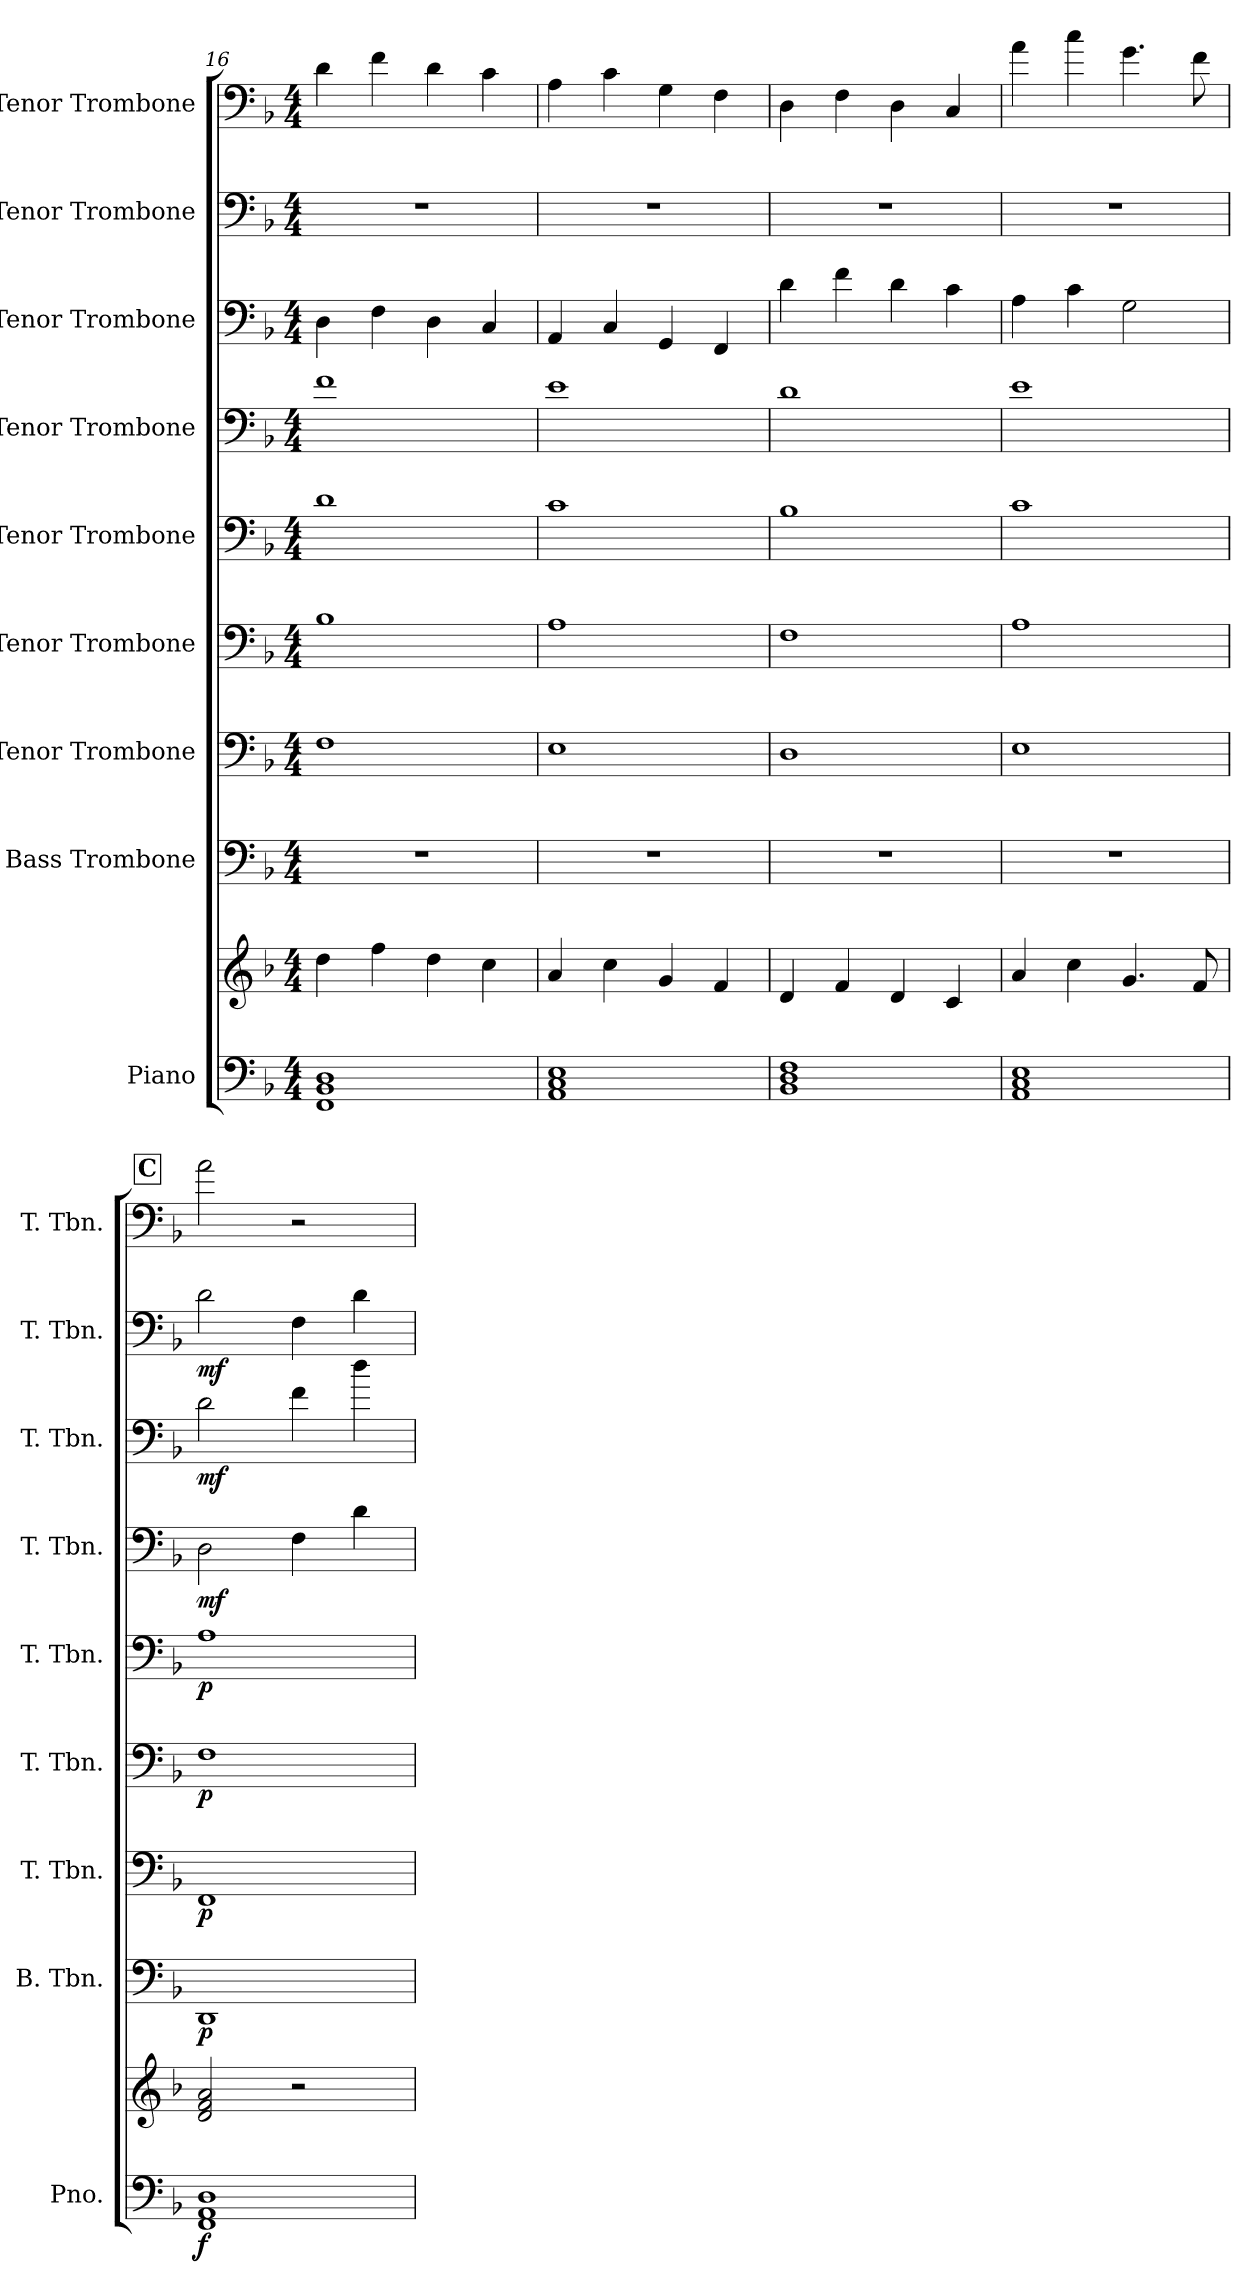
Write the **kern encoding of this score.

**kern	**kern	**dynam	**kern	**dynam	**kern	**dynam	**kern	**dynam	**kern	**dynam	**kern	**dynam	**kern	**dynam	**kern	**dynam	**kern
*part9	*part9	*part9	*part8	*part8	*part7	*part7	*part6	*part6	*part5	*part5	*part4	*part4	*part3	*part3	*part2	*part2	*part1
*staff10	*staff9	*staff9/10	*staff8	*staff8	*staff7	*staff7	*staff6	*staff6	*staff5	*staff5	*staff4	*staff4	*staff3	*staff3	*staff2	*staff2	*staff1
*I"Piano	*	*	*I"Bass Trombone	*	*I"Tenor Trombone	*	*I"Tenor Trombone	*	*I"Tenor Trombone	*	*I"Tenor Trombone	*	*I"Tenor Trombone	*	*I"Tenor Trombone	*	*I"Tenor Trombone
*I'Pno.	*	*	*I'B. Tbn.	*	*I'T. Tbn.	*	*I'T. Tbn.	*	*I'T. Tbn.	*	*I'T. Tbn.	*	*I'T. Tbn.	*	*I'T. Tbn.	*	*I'T. Tbn.
*clefF4	*clefG2	*	*clefF4	*	*clefF4	*	*clefF4	*	*clefF4	*	*clefF4	*	*clefF4	*	*clefF4	*	*clefF4
*k[b-]	*k[b-]	*	*k[b-]	*	*k[b-]	*	*k[b-]	*	*k[b-]	*	*k[b-]	*	*k[b-]	*	*k[b-]	*	*k[b-]
*M4/4	*M4/4	*	*M4/4	*	*M4/4	*	*M4/4	*	*M4/4	*	*M4/4	*	*M4/4	*	*M4/4	*	*M4/4
=16	=16	=16	=16	=16	=16	=16	=16	=16	=16	=16	=16	=16	=16	=16	=16	=16	=16
1FF 1BB- 1D	4dd\	.	1r	.	1F	.	1B-	.	1d	.	1f	.	4D\	.	1r	.	4d\
.	4ff\	.	.	.	.	.	.	.	.	.	.	.	4F\	.	.	.	4f\
.	4dd\	.	.	.	.	.	.	.	.	.	.	.	4D\	.	.	.	4d\
.	4cc\	.	.	.	.	.	.	.	.	.	.	.	4C/	.	.	.	4c\
=17	=17	=17	=17	=17	=17	=17	=17	=17	=17	=17	=17	=17	=17	=17	=17	=17	=17
1AA 1C 1E	4a/	.	1r	.	1E	.	1A	.	1c	.	1e	.	4AA/	.	1r	.	4A\
.	4cc\	.	.	.	.	.	.	.	.	.	.	.	4C/	.	.	.	4c\
.	4g/	.	.	.	.	.	.	.	.	.	.	.	4GG/	.	.	.	4G\
.	4f/	.	.	.	.	.	.	.	.	.	.	.	4FF/	.	.	.	4F\
=18	=18	=18	=18	=18	=18	=18	=18	=18	=18	=18	=18	=18	=18	=18	=18	=18	=18
1BB- 1D 1F	4d/	.	1r	.	1D	.	1F	.	1B-	.	1d	.	4d\	.	1r	.	4D\
.	4f/	.	.	.	.	.	.	.	.	.	.	.	4f\	.	.	.	4F\
.	4d/	.	.	.	.	.	.	.	.	.	.	.	4d\	.	.	.	4D\
.	4c/	.	.	.	.	.	.	.	.	.	.	.	4c\	.	.	.	4C/
=19	=19	=19	=19	=19	=19	=19	=19	=19	=19	=19	=19	=19	=19	=19	=19	=19	=19
1AA 1C 1E	4a/	.	1r	.	1E	.	1A	.	1c	.	1e	.	4A\	.	1r	.	4a\
.	4cc\	.	.	.	.	.	.	.	.	.	.	.	4c\	.	.	.	4cc\
.	4.g/	.	.	.	.	.	.	.	.	.	.	.	2G\	.	.	.	4.g\
.	8f/	.	.	.	.	.	.	.	.	.	.	.	.	.	.	.	8f\
!!LO:REH:place=s1:a:B:fs=14:t=C
=20	=20	=20	=20	=20	=20	=20	=20	=20	=20	=20	=20	=20	=20	=20	=20	=20	=20
!	!	!LO:DY:b=2	!	!LO:DY:b	!	!LO:DY:b	!	!LO:DY:b	!	!LO:DY:b	!	!LO:DY:b	!	!LO:DY:b	!	!LO:DY:b	!
1FF 1AA 1D	2d/ 2f/ 2a/	f	1DD	p	1FF	p	1F	p	1A	p	2D\	mf	2d\	mf	2d\	mf	2a\
.	2r	.	.	.	.	.	.	.	.	.	4F\	.	4f\	.	4F\	.	2r
.	.	.	.	.	.	.	.	.	.	.	4d\	.	4dd\	.	4d\	.	.
=	=	=	=	=	=	=	=	=	=	=	=	=	=	=	=	=	=
*-	*-	*-	*-	*-	*-	*-	*-	*-	*-	*-	*-	*-	*-	*-	*-	*-	*-
